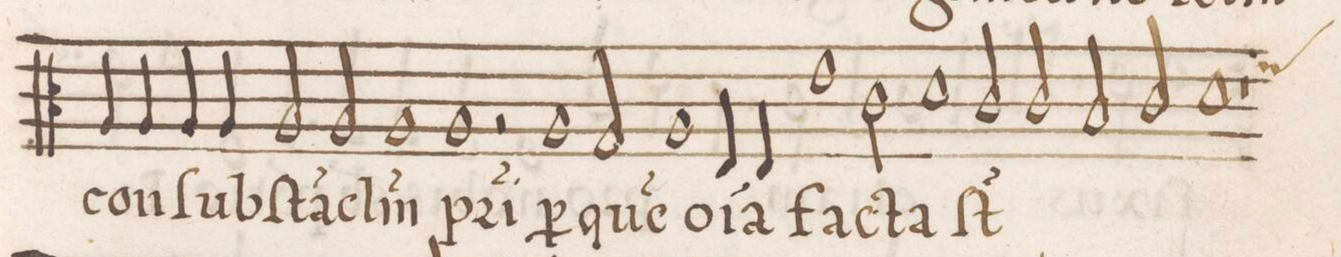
**kern	**text
*I"ALTVS	*
*clefC3	*
*k[]	*
*met(C|)	*
*M2/1	*
4A/	con-
4A/	-ſub-
4A/	-ſta(n)-
4A/	-c(i-
2A/	-a)-
2A/	-l(e)m
=37-	=37-
1A/	p(at)-
1A/	-ri
=38-	=38-
2r	.
1A/	p(er)
2G/	que(m)
=39-	=39-
1A/	o(m-
4E/	-n)i-
4E/	-a
1e\	fac-
=40-	=40-
2c\	-ta
1d\	ſ(un)t
=41-	=41-
2c/	.
2c/	.
2B/	.
2c/	.
=42-	=42-
*custos:f	*
1d\	.
1r	.
=43-	=43-
*-	*-
